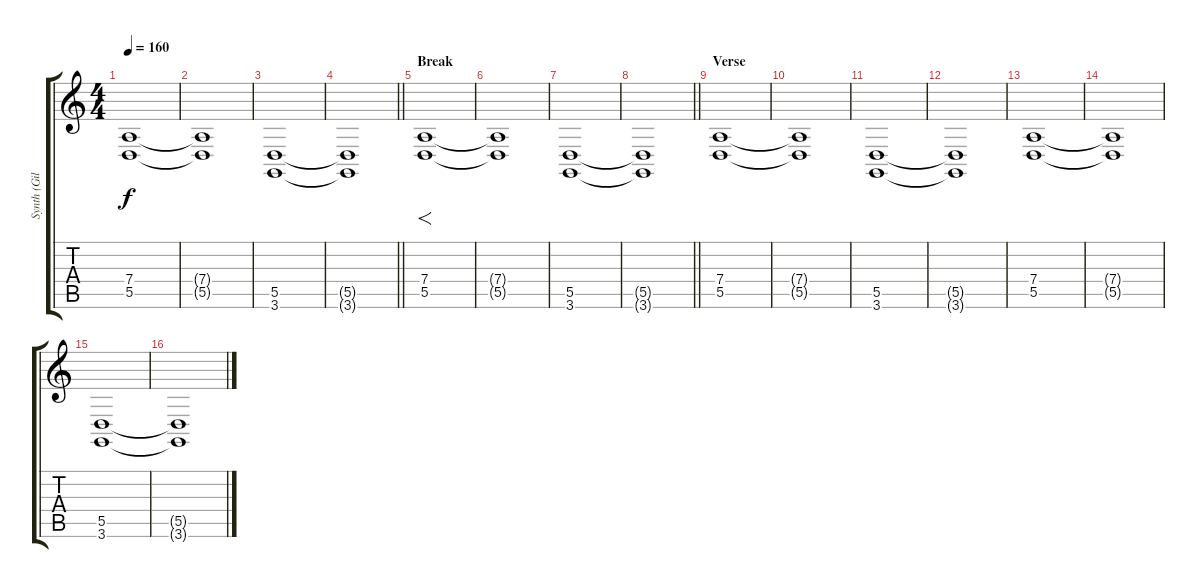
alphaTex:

\track ("Synth (Gillian Gilbert)" "Synth (Gil") {instrument synthstrings1}
\staff {score tabs}
\tuning (E4 B3 G3 D3 A2 E2) {hide}
\ts (4 4)
\tempo 160
\clef g2
\ks c
(7.4 5.5).1{dy f} |
(7.4{t} 5.5{t}).1 |
(5.5 3.6).1 |
\barLineRight lightlight
(5.5{t} 3.6{t}).1 |
\section ("" "Break")
(7.4 5.5).1{f} |
(7.4{t} 5.5{t}).1 |
(5.5 3.6).1 |
\barLineRight lightlight
(5.5{t} 3.6{t}).1 |
\section ("" "Verse")
(7.4 5.5).1 |
(7.4{t} 5.5{t}).1 |
(5.5 3.6).1 |
(5.5{t} 3.6{t}).1 |
(7.4 5.5).1 |
(7.4{t} 5.5{t}).1 |
(5.5 3.6).1 |
(5.5{t} 3.6{t}).1
